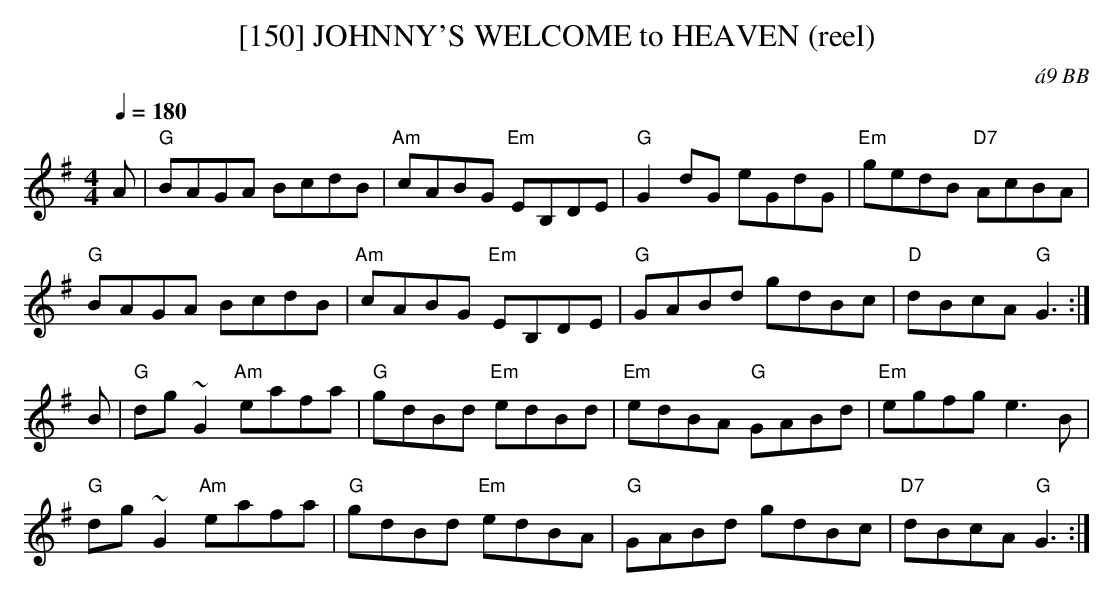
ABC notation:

X:1
T:[150] JOHNNY'S WELCOME to HEAVEN (reel)
C:\'a9 BB
Q:1/4=180
M:4/4
L:1/8
K:G
A|"G"BAGA BcdB|"Am"cABG "Em"EB,DE|"G"G2 dG eGdG|"Em"gedB "D7"AcBA|
"G"BAGA BcdB|"Am"cABG "Em"EB,DE|"G"GABd gdBc|"D"dBcA "G"G3 :|
B|"G"dg ~G2 "Am"eafa|"G"gdBd "Em"edBd|"Em"edBA "G"GABd|"Em"egfg e3 B|
"G"dg ~G2 "Am"eafa|"G"gdBd "Em"edBA|"G"GABd gdBc|"D7"dBcA "G"G3 :|
